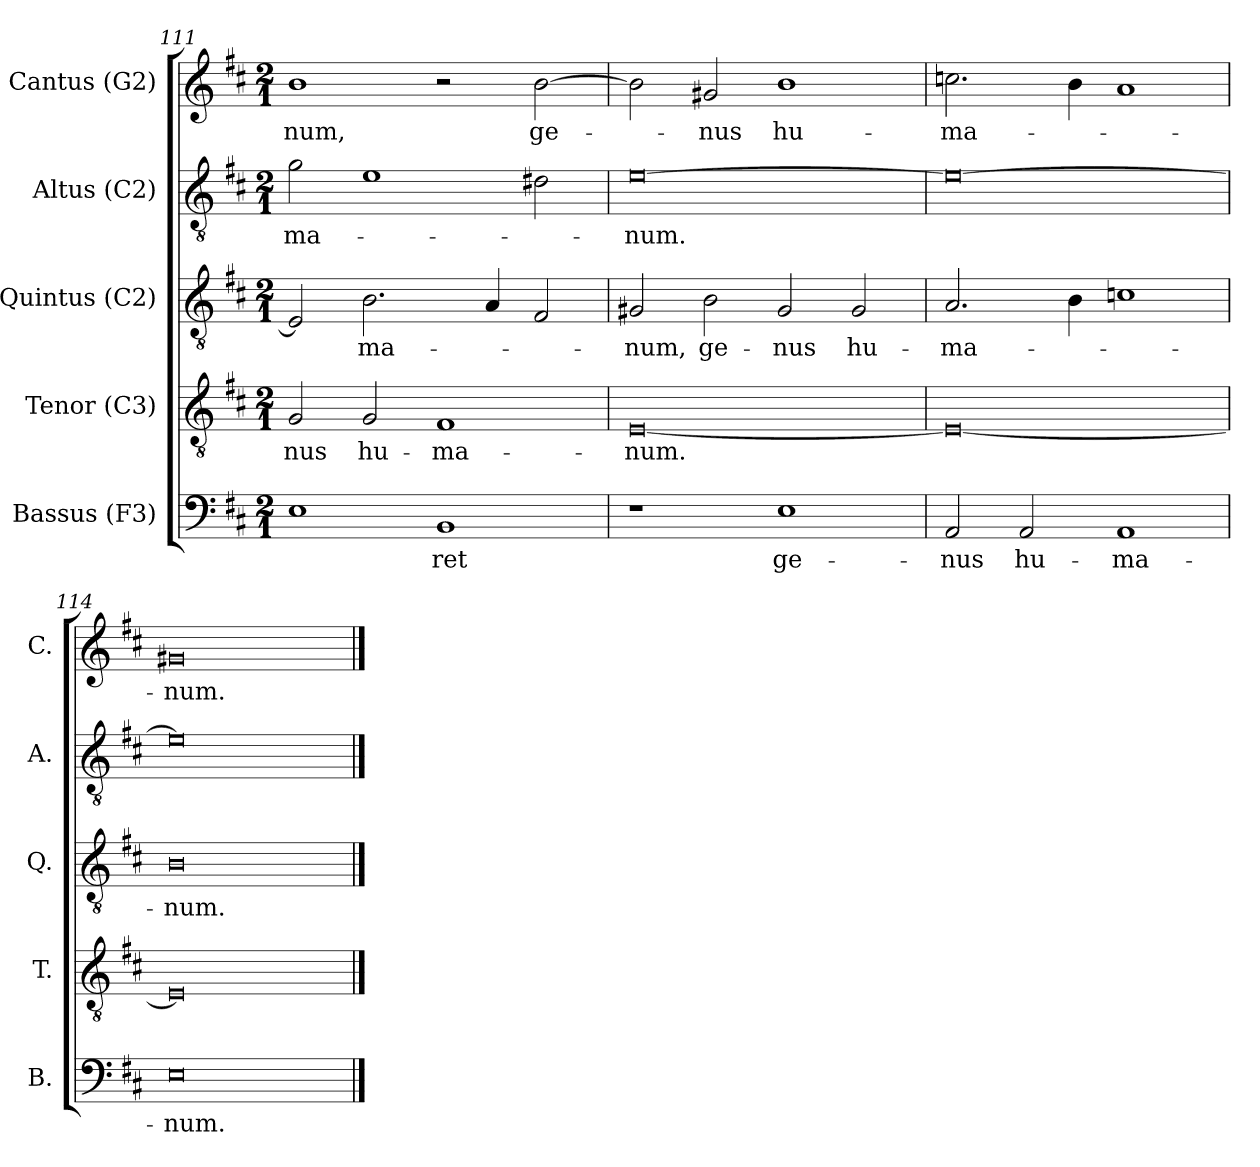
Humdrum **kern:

**kern	**text	**kern	**text	**kern	**text	**kern	**text	**kern	**text
*part5	*part5	*part4	*part4	*part3	*part3	*part2	*part2	*part1	*part1
*staff5	*staff5	*staff4	*staff4	*staff3	*staff3	*staff2	*staff2	*staff1	*staff1
*I"Bassus (F3)	*	*I"Tenor (C3)	*	*I"Quintus (C2)	*	*I"Altus (C2)	*	*I"Cantus (G2)	*
*I'B.	*	*I'T.	*	*I'Q.	*	*I'A.	*	*I'C.	*
*clefF4	*	*clefGv2	*	*clefGv2	*	*clefGv2	*	*clefG2	*
*	*	*ITrd7c12	*	*ITrd7c12	*	*ITrd7c12	*	*	*
*k[f#c#]	*	*k[f#c#]	*	*k[f#c#]	*	*k[f#c#]	*	*k[f#c#]	*
*D:	*	*D:	*	*D:	*	*D:	*	*D:	*
*M2/1	*	*M2/1	*	*M2/1	*	*M2/1	*	*M2/1	*
=111	=111	=111	=111	=111	=111	=111	=111	=111	=111
!	!	!	!LO:LY:b:color=#000000	!	!	!	!	!	!
!	!	!	!	!	!	!	!LO:LY:b:color=#000000	!	!
!	!	!	!	!	!	!	!	!	!LO:LY:b:color=#000000
1Ei	.	2GGi/	-nus	2EEi/]	.	2Gi\	-ma-	1bi	-num,
!	!	!	!LO:LY:b:color=#000000	!	!	!	!	!	!
!	!	!	!	!	!LO:LY:b:color=#000000	!	!	!	!
.	.	2GGi/	hu-	2.BBi\	-ma-	1Ei	.	.	.
!	!LO:LY:b:color=#000000	!	!	!	!	!	!	!	!
!	!	!	!LO:LY:b:color=#000000	!	!	!	!	!	!
1BBi	-ret	1FF#i	-ma-	.	.	.	.	2r	.
.	.	.	.	4AAi/	.	.	.	.	.
!	!	!	!	!	!	!	!	!	!LO:LY:b:color=#000000
.	.	.	.	2FF#i/	.	2D#i\	.	[2bi\	ge-
=112	=112	=112	=112	=112	=112	=112	=112	=112	=112
!	!	!	!LO:LY:b:color=#000000	!	!	!	!	!	!
!	!	!	!	!	!LO:LY:b:color=#000000	!	!	!	!
!	!	!	!	!	!	!	!LO:LY:b:color=#000000	!	!
1r	.	[0EEi	-num.	2GG#Xi/	-num,	[0Ei	-num.	2bi\]	.
!	!	!	!	!	!LO:LY:b:color=#000000	!	!	!	!
!	!	!	!	!	!	!	!	!	!LO:LY:b:color=#000000
.	.	.	.	2BBi\	ge-	.	.	2g#i/	-nus
!	!LO:LY:b:color=#000000	!	!	!	!	!	!	!	!
!	!	!	!	!	!LO:LY:b:color=#000000	!	!	!	!
!	!	!	!	!	!	!	!	!	!LO:LY:b:color=#000000
1Ei	ge-	.	.	2GG#i/	-nus	.	.	1bi	hu-
!	!	!	!	!	!LO:LY:b:color=#000000	!	!	!	!
.	.	.	.	2GG#i/	hu-	.	.	.	.
=113	=113	=113	=113	=113	=113	=113	=113	=113	=113
!	!LO:LY:b:color=#000000	!	!	!	!	!	!	!	!
!	!	!	!	!	!LO:LY:b:color=#000000	!	!	!	!
!	!	!	!	!	!	!	!	!	!LO:LY:b:color=#000000
2AAi/	-nus	0EEi_	.	2.AAi/	-ma-	0Ei_	.	2.ccni\	-ma-
!	!LO:LY:b:color=#000000	!	!	!	!	!	!	!	!
2AAi/	hu-	.	.	.	.	.	.	.	.
.	.	.	.	4BBi\	.	.	.	4bi\	.
!	!LO:LY:b:color=#000000	!	!	!	!	!	!	!	!
1AAi	-ma-	.	.	1Cni	.	.	.	1ai	.
=114	=114	=114	=114	=114	=114	=114	=114	=114	=114
!	!LO:LY:b:color=#000000	!	!	!	!	!	!	!	!
!	!	!	!	!	!LO:LY:b:color=#000000	!	!	!	!
!	!	!	!	!	!	!	!	!	!LO:LY:b:color=#000000
0Ei	-num.	0EEi]	.	0BBi	-num.	0Ei]	.	0g#Xi	-num.
==	==	==	==	==	==	==	==	==	==
*-	*-	*-	*-	*-	*-	*-	*-	*-	*-
